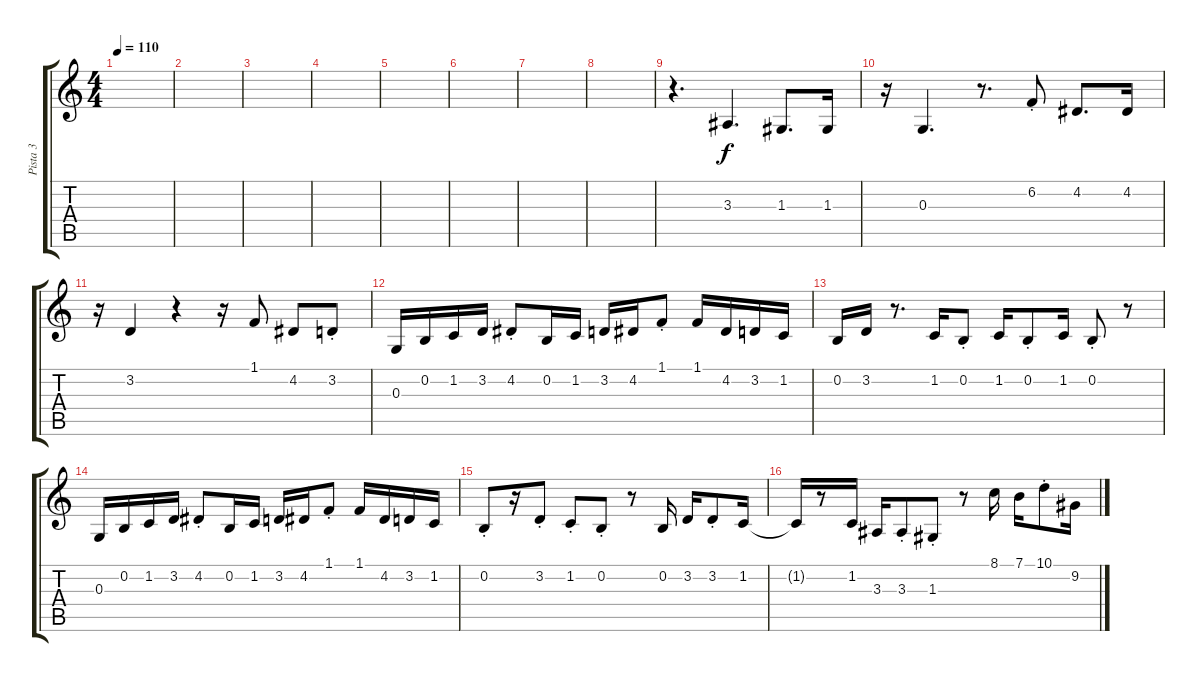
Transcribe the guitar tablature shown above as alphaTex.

\track ("Pista 3" "Pista 3") {instrument trombone}
\staff {score tabs}
\tuning (E4 B3 G3 D3 A2 E2) {hide}
\ts (4 4)
\tempo 110
\clef g2
\ks c
|
|
|
|
|
|
|
|
r.4{d} 3.3.4{d} 1.3.8{d} 1.3.16 |
r.16 0.3.4{d} r.8{d} 6.2{st}.8 4.2.8{d} 4.2.16 |
r.16 3.2.4 r.4 r.16 1.1.8 4.2.8 3.2{st}.8 |
0.3.16 0.2.16 1.2.16 3.2.16 4.2{st}.8 0.2.16 1.2.16 3.2.16 4.2.16 1.1{st}.8 1.1.16 4.2.16 3.2.16 1.2.16 |
0.2.16 3.2.16 r.8{d} 1.2.16 0.2{st}.8 1.2.16 0.2{st}.8 1.2.16 0.2{st}.8 r.8 |
0.3.16 0.2.16 1.2.16 3.2.16 4.2{st}.8 0.2.16 1.2.16 3.2.16 4.2.16 1.1{st}.8 1.1.16 4.2.16 3.2.16 1.2.16 |
0.2{st}.8 r.16 3.2{st}.8 1.2{st}.8 0.2{st}.8 r.8 0.2.16 3.2.16 3.2{st}.8 1.2.16 |
1.2{t}.16 r.8 1.2.16 3.3.16 3.3{st}.8 1.3{st}.8 r.8 8.1.16 7.1.16 10.1{st}.8 9.2.16
